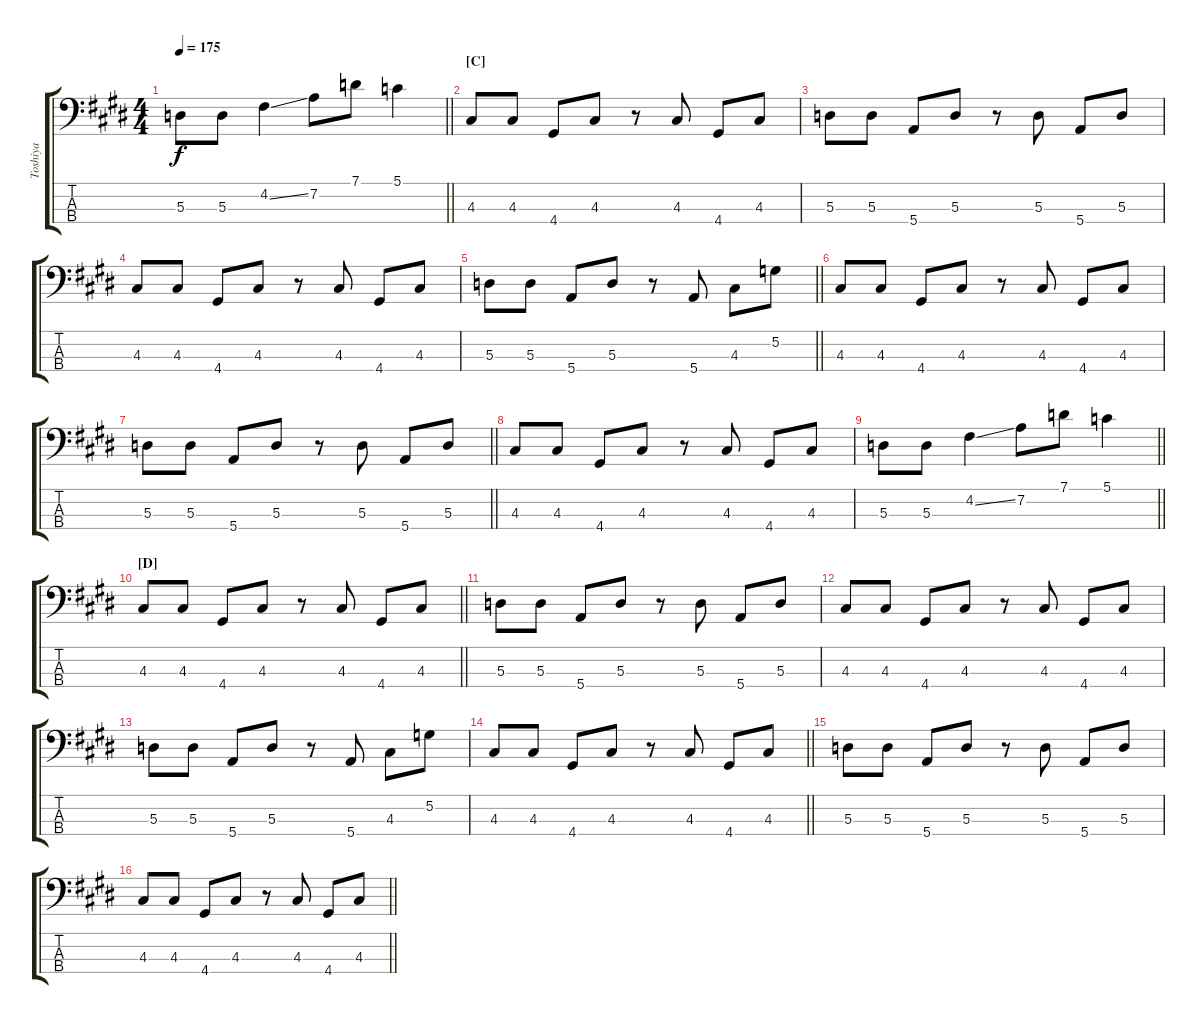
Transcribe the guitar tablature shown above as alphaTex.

\track ("Toshiya" "Toshiya") {instrument electricbasspick}
\staff {score tabs}
\tuning (G2 D2 A1 E1) {hide}
\ts (4 4)
\tempo 175
\clef f4
\barLineRight lightlight
\ks c#minor
5.3.8{dy f} 5.3.8 4.2{ss}.4 7.2.8 7.1.8 5.1.4 |
\section ("" "[C]")
4.3.8 4.3.8 4.4.8 4.3.8 r.8 4.3.8 4.4.8 4.3.8 |
5.3.8 5.3.8 5.4.8 5.3.8 r.8 5.3.8 5.4.8 5.3.8 |
4.3.8 4.3.8 4.4.8 4.3.8 r.8 4.3.8 4.4.8 4.3.8 |
\barLineRight lightlight
5.3.8 5.3.8 5.4.8 5.3.8 r.8 5.4.8 4.3.8 5.2.8 |
4.3.8 4.3.8 4.4.8 4.3.8 r.8 4.3.8 4.4.8 4.3.8 |
\barLineRight lightlight
5.3.8 5.3.8 5.4.8 5.3.8 r.8 5.3.8 5.4.8 5.3.8 |
4.3.8 4.3.8 4.4.8 4.3.8 r.8 4.3.8 4.4.8 4.3.8 |
\barLineRight lightlight
5.3.8 5.3.8 4.2{ss}.4 7.2.8 7.1.8 5.1.4 |
\section ("" "[D]")
\barLineRight lightlight
4.3.8 4.3.8 4.4.8 4.3.8 r.8 4.3.8 4.4.8 4.3.8 |
5.3.8 5.3.8 5.4.8 5.3.8 r.8 5.3.8 5.4.8 5.3.8 |
4.3.8 4.3.8 4.4.8 4.3.8 r.8 4.3.8 4.4.8 4.3.8 |
5.3.8 5.3.8 5.4.8 5.3.8 r.8 5.4.8 4.3.8 5.2.8 |
\barLineRight lightlight
4.3.8 4.3.8 4.4.8 4.3.8 r.8 4.3.8 4.4.8 4.3.8 |
5.3.8 5.3.8 5.4.8 5.3.8 r.8 5.3.8 5.4.8 5.3.8 |
\barLineRight lightlight
4.3.8 4.3.8 4.4.8 4.3.8 r.8 4.3.8 4.4.8 4.3.8
